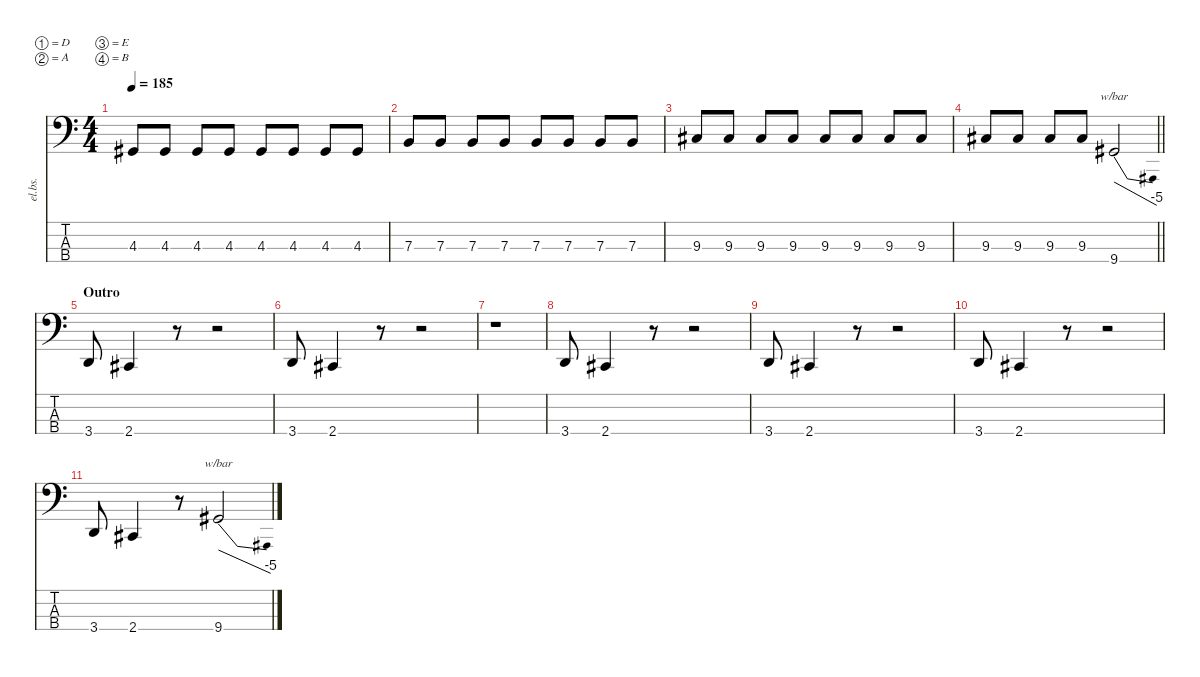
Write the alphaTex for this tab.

\defaultSystemsLayout 4
\hideDynamics
\bracketExtendMode nobrackets
\track ("Electric Bass - Michal" "el.bs.") {instrument electricbasspick}
\staff {score tabs}
\tuning (D2 A1 E1 B0)
\ts (4 4)
\tempo 185
\clef f4
\ks c
4.3{acc #}.8{dy f beam Up} 4.3{acc #}.8{beam Up} 4.3{acc #}.8{beam Up} 4.3{acc #}.8{beam Up} 4.3{acc #}.8{beam Up} 4.3{acc #}.8{beam Up} 4.3{acc #}.8{beam Up} 4.3{acc #}.8{beam Up} |
7.3.8{beam Up} 7.3.8{beam Up} 7.3.8{beam Up} 7.3.8{beam Up} 7.3.8{beam Up} 7.3.8{beam Up} 7.3.8{beam Up} 7.3.8{beam Up} |
9.3{acc #}.8{beam Up} 9.3{acc #}.8{beam Up} 9.3{acc #}.8{beam Up} 9.3{acc #}.8{beam Up} 9.3{acc #}.8{beam Up} 9.3{acc #}.8{beam Up} 9.3{acc #}.8{beam Up} 9.3{acc #}.8{beam Up} |
\barLineRight lightlight
9.3{acc #}.8{beam Up} 9.3{acc #}.8{beam Up} 9.3{acc #}.8{beam Up} 9.3{acc #}.8{beam Up} 9.4{acc #}.2{tbe (dive default 0 0 44.4 -20) beam Up} |
\section ("" "Outro")
3.4.8{beam Up} 2.4{acc #}.4{beam Up} r.8{beam Down} r.2{beam Down} |
3.4.8{beam Up} 2.4{acc #}.4{beam Up} r.8{beam Down} r.2{beam Down} |
r.1{beam Down} |
3.4.8{beam Up} 2.4{acc #}.4{beam Up} r.8{beam Down} r.2{beam Down} |
3.4.8{beam Up} 2.4{acc #}.4{beam Up} r.8{beam Down} r.2{beam Down} |
3.4.8{beam Up} 2.4{acc #}.4{beam Up} r.8{beam Down} r.2{beam Down} |
3.4.8{beam Up} 2.4{acc #}.4{beam Up} r.8{beam Down} 9.4{acc #}.2{tbe (dive default 0 0 44.4 -20) beam Up}
